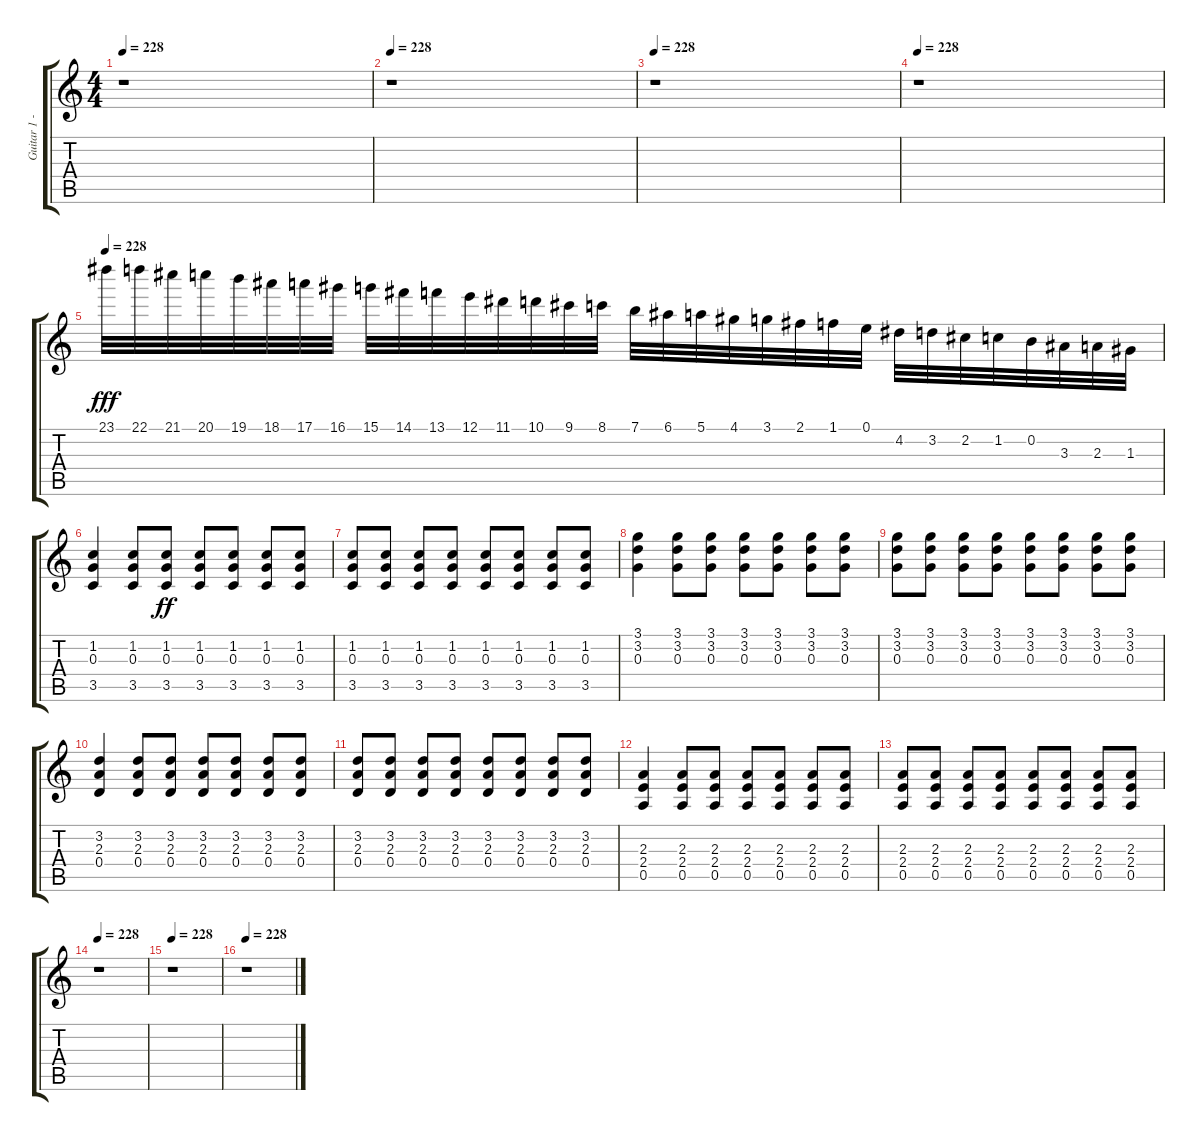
\track ("Guitar 1 - El Hefe" "Guitar 1 -") {instrument overdrivenguitar}
\staff {score tabs}
\tuning (E4 B3 G3 D3 A2 E2) {hide}
\ts (4 4)
\tempo 228
\clef g2
\ks c
r.1{dy f} |
\tempo 228
r.1 |
\tempo 228
r.1 |
\tempo 228
r.1 |
\tempo 228
23.1.32{dy fff} 22.1.32 21.1.32 20.1.32 19.1.32 18.1.32 17.1.32 16.1.32 15.1.32 14.1.32 13.1.32 12.1.32 11.1.32 10.1.32 9.1.32 8.1.32 7.1.32 6.1.32 5.1.32 4.1.32 3.1.32 2.1.32 1.1.32 0.1.32 4.2.32 3.2.32 2.2.32 1.2.32 0.2.32 3.3.32 2.3.32 1.3.32 |
(1.2 0.3 3.5).4 (1.2 0.3 3.5).8 (1.2 0.3 3.5).8{dy ff} (1.2 0.3 3.5).8 (1.2 0.3 3.5).8 (1.2 0.3 3.5).8 (1.2 0.3 3.5).8 |
(1.2 0.3 3.5).8 (1.2 0.3 3.5).8 (1.2 0.3 3.5).8 (1.2 0.3 3.5).8 (1.2 0.3 3.5).8 (1.2 0.3 3.5).8 (1.2 0.3 3.5).8 (1.2 0.3 3.5).8 |
(3.1 3.2 0.3).4 (3.1 3.2 0.3).8 (3.1 3.2 0.3).8 (3.1 3.2 0.3).8 (3.1 3.2 0.3).8 (3.1 3.2 0.3).8 (3.1 3.2 0.3).8 |
(3.1 3.2 0.3).8 (3.1 3.2 0.3).8 (3.1 3.2 0.3).8 (3.1 3.2 0.3).8 (3.1 3.2 0.3).8 (3.1 3.2 0.3).8 (3.1 3.2 0.3).8 (3.1 3.2 0.3).8 |
(3.2 2.3 0.4).4 (3.2 2.3 0.4).8 (3.2 2.3 0.4).8 (3.2 2.3 0.4).8 (3.2 2.3 0.4).8 (3.2 2.3 0.4).8 (3.2 2.3 0.4).8 |
(3.2 2.3 0.4).8 (3.2 2.3 0.4).8 (3.2 2.3 0.4).8 (3.2 2.3 0.4).8 (3.2 2.3 0.4).8 (3.2 2.3 0.4).8 (3.2 2.3 0.4).8 (3.2 2.3 0.4).8 |
(2.3 2.4 0.5).4 (2.3 2.4 0.5).8 (2.3 2.4 0.5).8 (2.3 2.4 0.5).8 (2.3 2.4 0.5).8 (2.3 2.4 0.5).8 (2.3 2.4 0.5).8 |
(2.3 2.4 0.5).8 (2.3 2.4 0.5).8 (2.3 2.4 0.5).8 (2.3 2.4 0.5).8 (2.3 2.4 0.5).8 (2.3 2.4 0.5).8 (2.3 2.4 0.5).8 (2.3 2.4 0.5).8 |
\tempo 228
r.1 |
\tempo 228
r.1 |
\tempo 228
r.1
